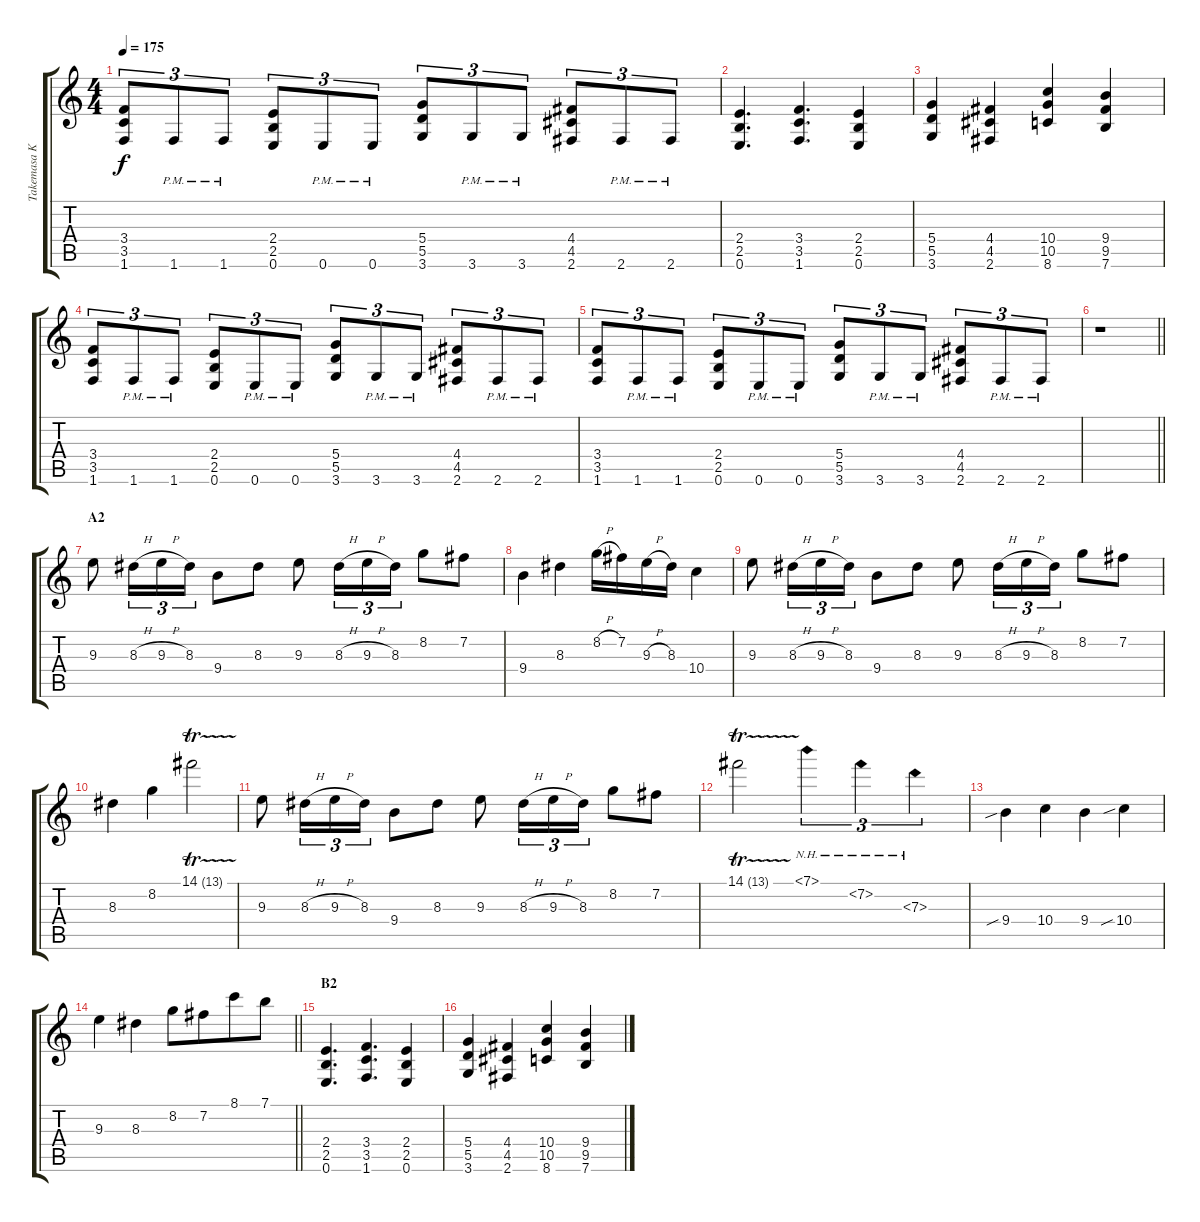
\track ("Takemasa Kujou" "Takemasa K") {instrument overdrivenguitar}
\staff {score tabs}
\tuning (E4 B3 G3 D3 A2 E2) {hide}
\ts (4 4)
\tempo 175
\clef g2
\ks aminor
(3.4 3.5 1.6).8{tu (3 2) dy f} 1.6{pm}.8{tu (3 2)} 1.6{pm}.8{tu (3 2)} (2.4 2.5 0.6).8{tu (3 2)} 0.6{pm}.8{tu (3 2)} 0.6{pm}.8{tu (3 2)} (5.4 5.5 3.6).8{tu (3 2)} 3.6{pm}.8{tu (3 2)} 3.6{pm}.8{tu (3 2)} (4.4 4.5 2.6).8{tu (3 2)} 2.6{pm}.8{tu (3 2)} 2.6{pm}.8{tu (3 2)} |
(2.4 2.5 0.6).4{d} (3.4 3.5 1.6).4{d} (2.4 2.5 0.6).4 |
(5.4 5.5 3.6).4 (4.4 4.5 2.6).4 (10.4 10.5 8.6).4 (9.4 9.5 7.6).4 |
(3.4 3.5 1.6).8{tu (3 2)} 1.6{pm}.8{tu (3 2)} 1.6{pm}.8{tu (3 2)} (2.4 2.5 0.6).8{tu (3 2)} 0.6{pm}.8{tu (3 2)} 0.6{pm}.8{tu (3 2)} (5.4 5.5 3.6).8{tu (3 2)} 3.6{pm}.8{tu (3 2)} 3.6{pm}.8{tu (3 2)} (4.4 4.5 2.6).8{tu (3 2)} 2.6{pm}.8{tu (3 2)} 2.6{pm}.8{tu (3 2)} |
(3.4 3.5 1.6).8{tu (3 2)} 1.6{pm}.8{tu (3 2)} 1.6{pm}.8{tu (3 2)} (2.4 2.5 0.6).8{tu (3 2)} 0.6{pm}.8{tu (3 2)} 0.6{pm}.8{tu (3 2)} (5.4 5.5 3.6).8{tu (3 2)} 3.6{pm}.8{tu (3 2)} 3.6{pm}.8{tu (3 2)} (4.4 4.5 2.6).8{tu (3 2)} 2.6{pm}.8{tu (3 2)} 2.6{pm}.8{tu (3 2)} |
\barLineRight lightlight
r.1 |
\section ("" "A2")
9.3.8{balance 8} 8.3{h}.16{tu (3 2)} 9.3{h}.16{tu (3 2)} 8.3.16{tu (3 2)} 9.4.8 8.3.8 9.3.8 8.3{h}.16{tu (3 2)} 9.3{h}.16{tu (3 2)} 8.3.16{tu (3 2)} 8.2.8 7.2.8 |
9.4.4 8.3.4 8.2{h}.16 7.2.16{beam merge} 9.3{h}.16{beam merge} 8.3.16{beam merge} 10.4.4 |
9.3.8 8.3{h}.16{tu (3 2)} 9.3{h}.16{tu (3 2)} 8.3.16{tu (3 2)} 9.4.8 8.3.8 9.3.8 8.3{h}.16{tu (3 2)} 9.3{h}.16{tu (3 2)} 8.3.16{tu (3 2)} 8.2.8 7.2.8 |
8.3.4 8.2.4 14.1{tr (13 16)}.2 |
9.3.8 8.3{h}.16{tu (3 2)} 9.3{h}.16{tu (3 2)} 8.3.16{tu (3 2)} 9.4.8 8.3.8 9.3.8 8.3{h}.16{tu (3 2)} 9.3{h}.16{tu (3 2)} 8.3.16{tu (3 2)} 8.2.8 7.2.8 |
14.1{tr (13 16)}.2 7.1{nh}.4{tu (3 2)} 7.2{nh}.4{tu (3 2)} 7.3{nh}.4{tu (3 2)} |
9.4{sib}.4 10.4.4 9.4.4 10.4{sib}.4 |
\barLineRight lightlight
9.3.4 8.3.4 8.2.8 7.2.8{beam merge} 8.1.8 7.1.8 |
\section ("" "B2")
(2.4 2.5 0.6).4{d volume 15 balance 2} (3.4 3.5 1.6).4{d} (2.4 2.5 0.6).4 |
(5.4 5.5 3.6).4 (4.4 4.5 2.6).4 (10.4 10.5 8.6).4 (9.4 9.5 7.6).4
